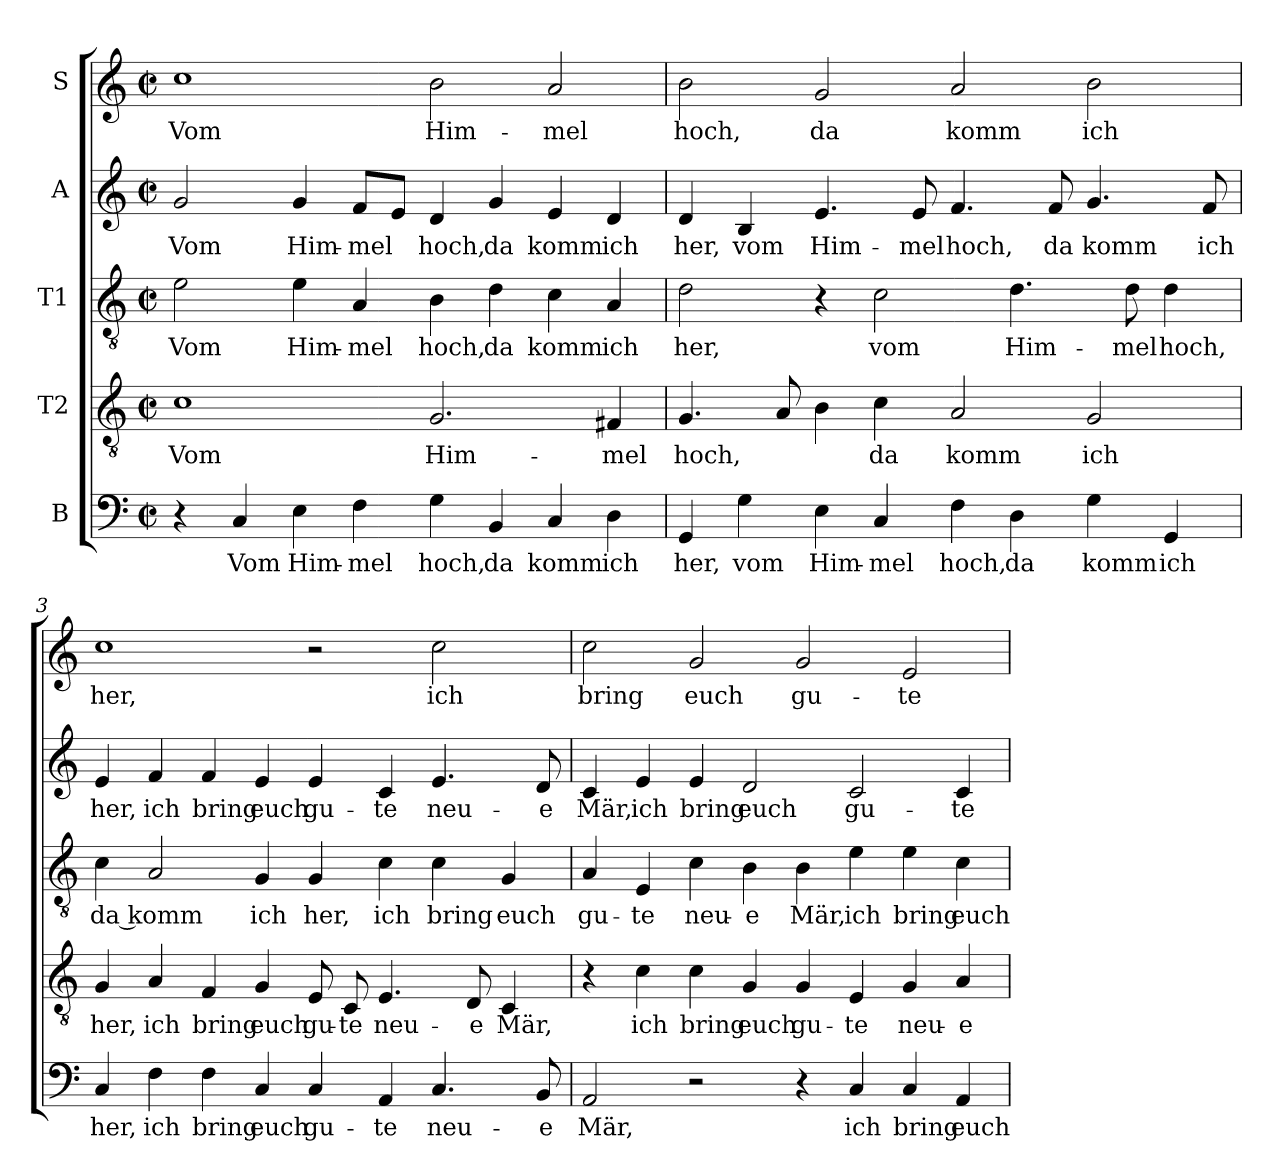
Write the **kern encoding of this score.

**kern	**text	**kern	**text	**kern	**text	**kern	**text	**kern	**text
*part5	*part5	*part4	*part4	*part3	*part3	*part2	*part2	*part1	*part1
*staff5	*staff5	*staff4	*staff4	*staff3	*staff3	*staff2	*staff2	*staff1	*staff1
*I"B	*	*I"T2	*	*I"T1	*	*I"A	*	*I"S	*
*clefF4	*	*clefGv2	*	*clefGv2	*	*clefG2	*	*clefG2	*
*k[]	*	*k[]	*	*k[]	*	*k[]	*	*k[]	*
*C:	*	*C:	*	*C:	*	*C:	*	*C:	*
*M2/2	*	*M2/2	*	*M2/2	*	*M2/2	*	*M2/2	*
*met(c|)	*	*met(c|)	*	*met(c|)	*	*met(c|)	*	*met(c|)	*
=1	=1	=1	=1	=1	=1	=1	=1	=1	=1
!	!	!	!LO:LY:b	!	!LO:LY:b	!	!LO:LY:b	!	!LO:LY:b
4r	.	1c	Vom	2e\	Vom	2g/	Vom	1cc	Vom
!	!LO:LY:b	!	!	!	!	!	!	!	!
4C/	Vom	.	.	.	.	.	.	.	.
!	!LO:LY:b	!	!	!	!LO:LY:b	!	!LO:LY:b	!	!
4E\	Him-	.	.	4e\	Him-	4g/	Him-	.	.
!	!LO:LY:b	!	!	!	!LO:LY:b	!	!LO:LY:b	!	!
4F\	-mel	.	.	4A/	-mel	8f/L	-mel	.	.
.	.	.	.	.	.	8e/J	.	.	.
!	!LO:LY:b	!	!LO:LY:b	!	!LO:LY:b	!	!LO:LY:b	!	!LO:LY:b
4G\	hoch,	2.G/	Him-	4B\	hoch,	4d/	hoch,	2b\	Him-
!	!LO:LY:b	!	!	!	!LO:LY:b	!	!LO:LY:b	!	!
4BB/	da	.	.	4d\	da	4g/	da	.	.
!	!LO:LY:b	!	!	!	!LO:LY:b	!	!LO:LY:b	!	!LO:LY:b
4C/	komm	.	.	4c\	komm	4e/	komm	2a/	-mel
!	!LO:LY:b	!	!LO:LY:b	!	!LO:LY:b	!	!LO:LY:b	!	!
4D\	ich	4F#X/	-mel	4A/	ich	4d/	ich	.	.
=2	=2	=2	=2	=2	=2	=2	=2	=2	=2
!	!LO:LY:b	!	!LO:LY:b	!	!LO:LY:b	!	!LO:LY:b	!	!LO:LY:b
4GG/	her,	4.G/	hoch,	2d\	her,	4d/	her,	2b\	hoch,
!	!LO:LY:b	!	!	!	!	!	!LO:LY:b	!	!
4G\	vom	.	.	.	.	4B/	vom	.	.
.	.	8A/	.	.	.	.	.	.	.
!	!LO:LY:b	!	!	!	!	!	!LO:LY:b	!	!LO:LY:b
4E\	Him-	4B\	.	4r	.	4.e/	Him-	2g/	da
!	!LO:LY:b	!	!LO:LY:b	!	!LO:LY:b	!	!	!	!
4C/	-mel	4c\	da	2c\	vom	.	.	.	.
!	!	!	!	!	!	!	!LO:LY:b	!	!
.	.	.	.	.	.	8e/	-mel	.	.
!	!LO:LY:b	!	!LO:LY:b	!	!	!	!LO:LY:b	!	!LO:LY:b
4F\	hoch,	2A/	komm	.	.	4.f/	hoch,	2a/	komm
!	!LO:LY:b	!	!	!	!LO:LY:b	!	!	!	!
4D\	da	.	.	4.d\	Him-	.	.	.	.
!	!	!	!	!	!	!	!LO:LY:b	!	!
.	.	.	.	.	.	8f/	da	.	.
!	!LO:LY:b	!	!LO:LY:b	!	!	!	!LO:LY:b	!	!LO:LY:b
4G\	komm	2G/	ich	.	.	4.g/	komm	2b\	ich
!	!	!	!	!	!LO:LY:b	!	!	!	!
.	.	.	.	8d\	-mel	.	.	.	.
!	!LO:LY:b	!	!	!	!LO:LY:b	!	!	!	!
4GG/	ich	.	.	4d\	hoch,	.	.	.	.
!	!	!	!	!	!	!	!LO:LY:b	!	!
.	.	.	.	.	.	8f/	ich	.	.
!!LO:LB:g=z
=3	=3	=3	=3	=3	=3	=3	=3	=3	=3
!	!LO:LY:b	!	!LO:LY:b	!	!LO:LY:b	!	!LO:LY:b	!	!LO:LY:b
4C/	her,	4G/	her,	4c\	da komm	4e/	her,	1cc	her,
!	!LO:LY:b	!	!LO:LY:b	!	!	!	!LO:LY:b	!	!
4F\	ich	4A/	ich	2A/	.	4f/	ich	.	.
!	!LO:LY:b	!	!LO:LY:b	!	!	!	!LO:LY:b	!	!
4F\	bring	4F/	bring	.	.	4f/	bring	.	.
!	!LO:LY:b	!	!LO:LY:b	!	!LO:LY:b	!	!LO:LY:b	!	!
4C/	euch	4G/	euch	4G/	ich	4e/	euch	.	.
!	!LO:LY:b	!	!LO:LY:b	!	!LO:LY:b	!	!LO:LY:b	!	!
4C/	gu-	8E/	gu-	4G/	her,	4e/	gu-	2r	.
!	!	!	!LO:LY:b:rj	!	!	!	!	!	!
.	.	8C/	-te	.	.	.	.	.	.
!	!LO:LY:b	!	!LO:LY:b	!	!LO:LY:b	!	!LO:LY:b	!	!
4AA/	-te	4.E/	neu-	4c\	ich	4c/	-te	.	.
!	!LO:LY:b	!	!	!	!LO:LY:b	!	!LO:LY:b	!	!LO:LY:b
4.C/	neu-	.	.	4c\	bring	4.e/	neu-	2cc\	ich
!	!	!	!LO:LY:b	!	!	!	!	!	!
.	.	8D/	-e	.	.	.	.	.	.
!	!	!	!LO:LY:b	!	!LO:LY:b	!	!	!	!
.	.	4C/	Mär,	4G/	euch	.	.	.	.
!	!LO:LY:b	!	!	!	!	!	!LO:LY:b	!	!
8BB/	-e	.	.	.	.	8d/	-e	.	.
=4	=4	=4	=4	=4	=4	=4	=4	=4	=4
!	!LO:LY:b	!	!	!	!LO:LY:b	!	!LO:LY:b	!	!LO:LY:b
2AA/	Mär,	4r	.	4A/	gu-	4c/	Mär,	2cc\	bring
!	!	!	!LO:LY:b	!	!LO:LY:b	!	!LO:LY:b	!	!
.	.	4c\	ich	4E/	-te	4e/	ich	.	.
!	!	!	!LO:LY:b	!	!LO:LY:b	!	!LO:LY:b	!	!LO:LY:b
2r	.	4c\	bring	4c\	neu-	4e/	bring	2g/	euch
!	!	!	!LO:LY:b	!	!LO:LY:b	!	!LO:LY:b	!	!
.	.	4G/	euch	4B\	-e	2d/	euch	.	.
!	!	!	!LO:LY:b	!	!LO:LY:b	!	!	!	!LO:LY:b
4r	.	4G/	gu-	4B\	Mär,	.	.	2g/	gu-
!	!LO:LY:b	!	!LO:LY:b	!	!LO:LY:b	!	!LO:LY:b	!	!
4C/	ich	4E/	-te	4e\	ich	2c/	gu-	.	.
!	!LO:LY:b	!	!LO:LY:b	!	!LO:LY:b	!	!	!	!LO:LY:b
4C/	bring	4G/	neu-	4e\	bring	.	.	2e/	-te
!	!LO:LY:b	!	!LO:LY:b	!	!LO:LY:b	!	!LO:LY:b	!	!
4AA/	euch	4A/	-e	4c\	euch	4c/	-te	.	.
=	=	=	=	=	=	=	=	=	=
*-	*-	*-	*-	*-	*-	*-	*-	*-	*-
